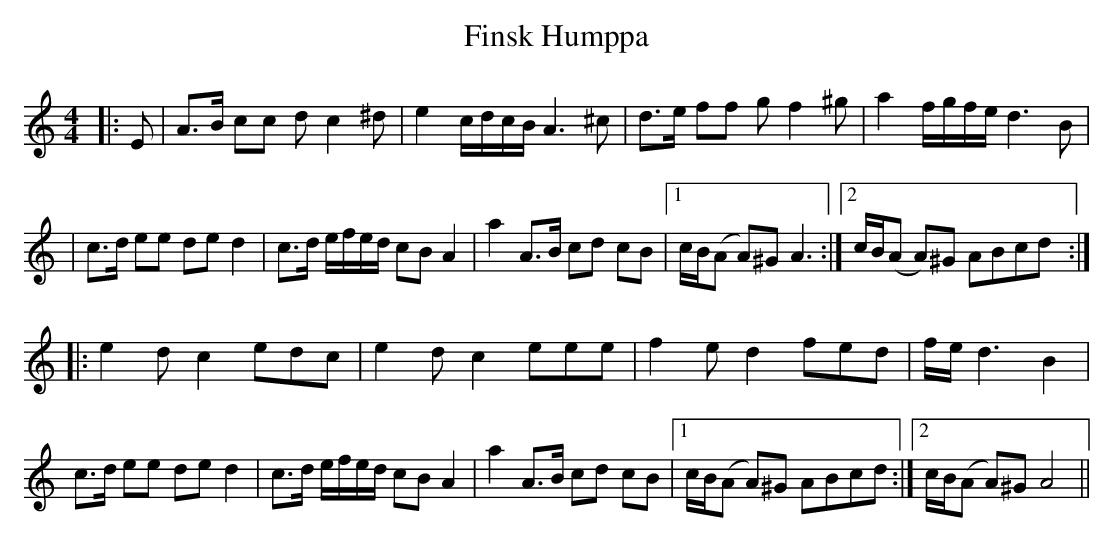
X:1
T:Finsk Humppa
M:4/4
L:1/8
K:Am
|: E | A>B cc dc2^d | e2 c/d/c/B/ A3^c | d>e ff gf2^g | a2 f/g/f/e/ d3B |
|c>d ee de d2 | c>d e/f/e/d/ cB A2 | a2 A>B cd cB |1 c/B/(A A)^G A3 :|2 c/B/(A A)^G ABcd :|
|:e2dc2edc | e2dc2eee | f2ed2fed | f/e/d3 B2 | c>d ee de d2 | c>d e/f/e/d/ cB A2 |  a2 A>B cd cB |1 c/B/(A A)^G ABcd :|2 c/B/(A A)^G A4 ||
